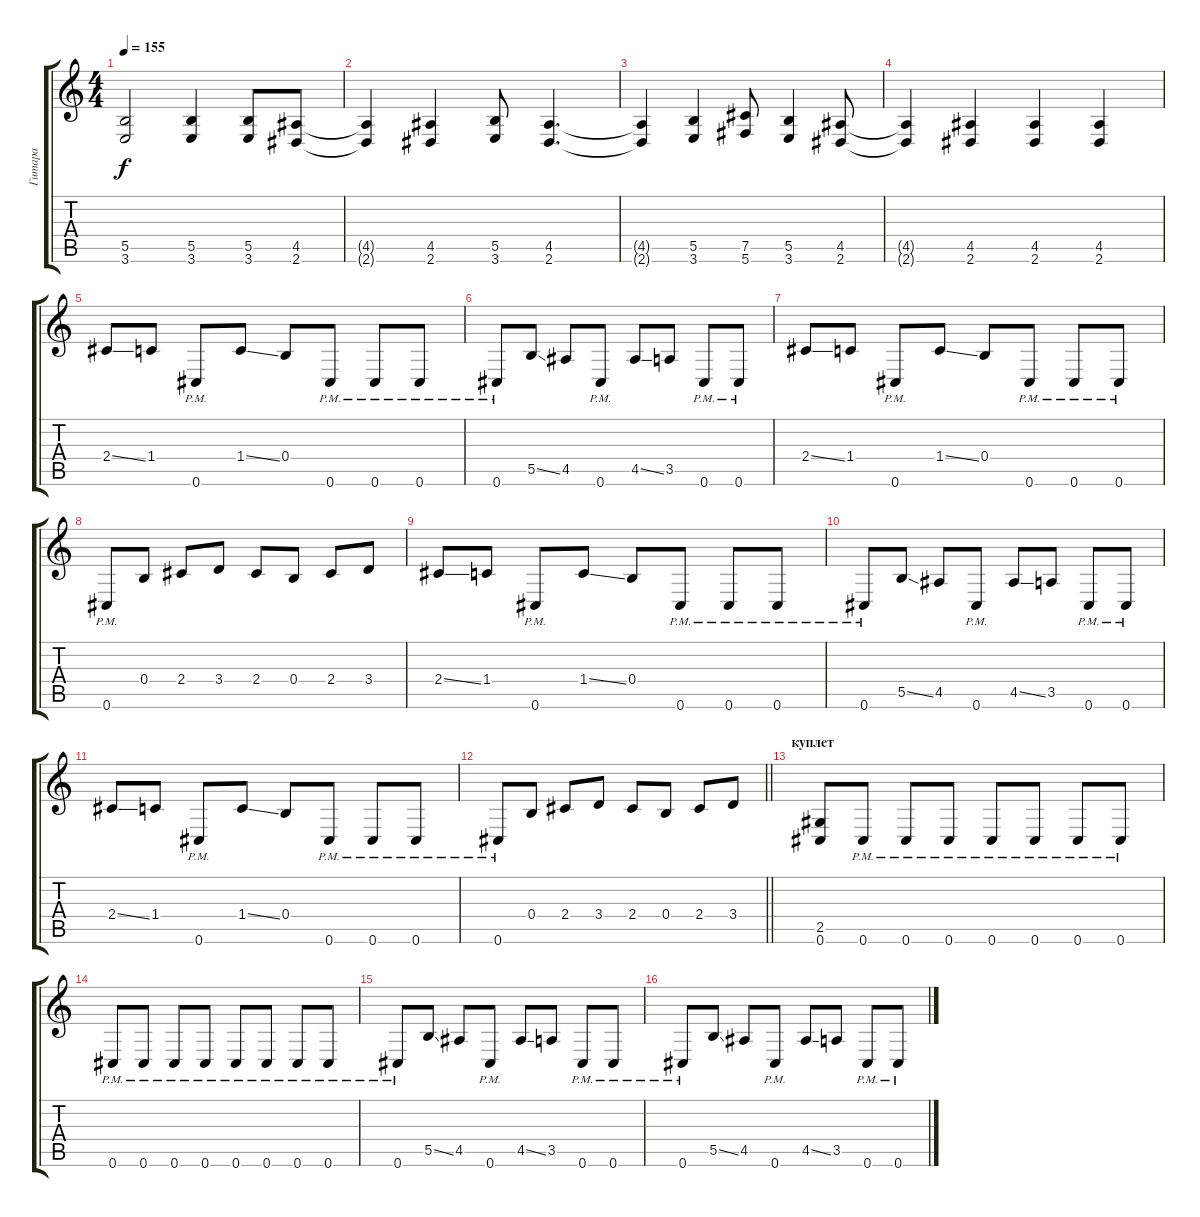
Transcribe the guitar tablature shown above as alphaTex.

\track ("Гитара" "Гитара") {instrument distortionguitar}
\staff {score tabs}
\tuning (Db4 Ab3 E3 B2 Gb2 Db2) {hide}
\ts (4 4)
\tempo 155
\clef g2
\ks c
(5.5 3.6).2{dy f} (5.5 3.6).4 (5.5 3.6).8 (4.5 2.6).8 |
(4.5{t} 2.6{t}).4 (4.5 2.6).4 (5.5 3.6).8 (4.5 2.6).4{d} |
(4.5{t} 2.6{t}).4 (5.5 3.6).4 (7.5 5.6).8 (5.5 3.6).4 (4.5 2.6).8 |
(4.5{t} 2.6{t}).4 (4.5 2.6).4 (4.5 2.6).4 (4.5 2.6).4 |
2.4{ss}.8 1.4.8 0.6{pm}.8 1.4{ss}.8 0.4.8 0.6{pm}.8 0.6{pm}.8 0.6{pm}.8 |
0.6{pm}.8 5.5{ss}.8 4.5.8 0.6{pm}.8 4.5{ss}.8 3.5.8 0.6{pm}.8 0.6{pm}.8 |
2.4{ss}.8 1.4.8 0.6{pm}.8 1.4{ss}.8 0.4.8 0.6{pm}.8 0.6{pm}.8 0.6{pm}.8 |
0.6{pm}.8 0.4.8 2.4.8 3.4.8 2.4.8 0.4.8 2.4.8 3.4.8 |
2.4{ss}.8 1.4.8 0.6{pm}.8 1.4{ss}.8 0.4.8 0.6{pm}.8 0.6{pm}.8 0.6{pm}.8 |
0.6{pm}.8 5.5{ss}.8 4.5.8 0.6{pm}.8 4.5{ss}.8 3.5.8 0.6{pm}.8 0.6{pm}.8 |
2.4{ss}.8 1.4.8 0.6{pm}.8 1.4{ss}.8 0.4.8 0.6{pm}.8 0.6{pm}.8 0.6{pm}.8 |
\barLineRight lightlight
0.6{pm}.8 0.4.8 2.4.8 3.4.8 2.4.8 0.4.8 2.4.8 3.4.8 |
\section ("" "куплет")
(2.5 0.6).8 0.6{pm}.8 0.6{pm}.8 0.6{pm}.8 0.6{pm}.8 0.6{pm}.8 0.6{pm}.8 0.6{pm}.8 |
0.6{pm}.8 0.6{pm}.8 0.6{pm}.8 0.6{pm}.8 0.6{pm}.8 0.6{pm}.8 0.6{pm}.8 0.6{pm}.8 |
0.6{pm}.8 5.5{ss}.8 4.5.8 0.6{pm}.8 4.5{ss}.8 3.5.8 0.6{pm}.8 0.6{pm}.8 |
0.6{pm}.8 5.5{ss}.8 4.5.8 0.6{pm}.8 4.5{ss}.8 3.5.8 0.6{pm}.8 0.6{pm}.8
